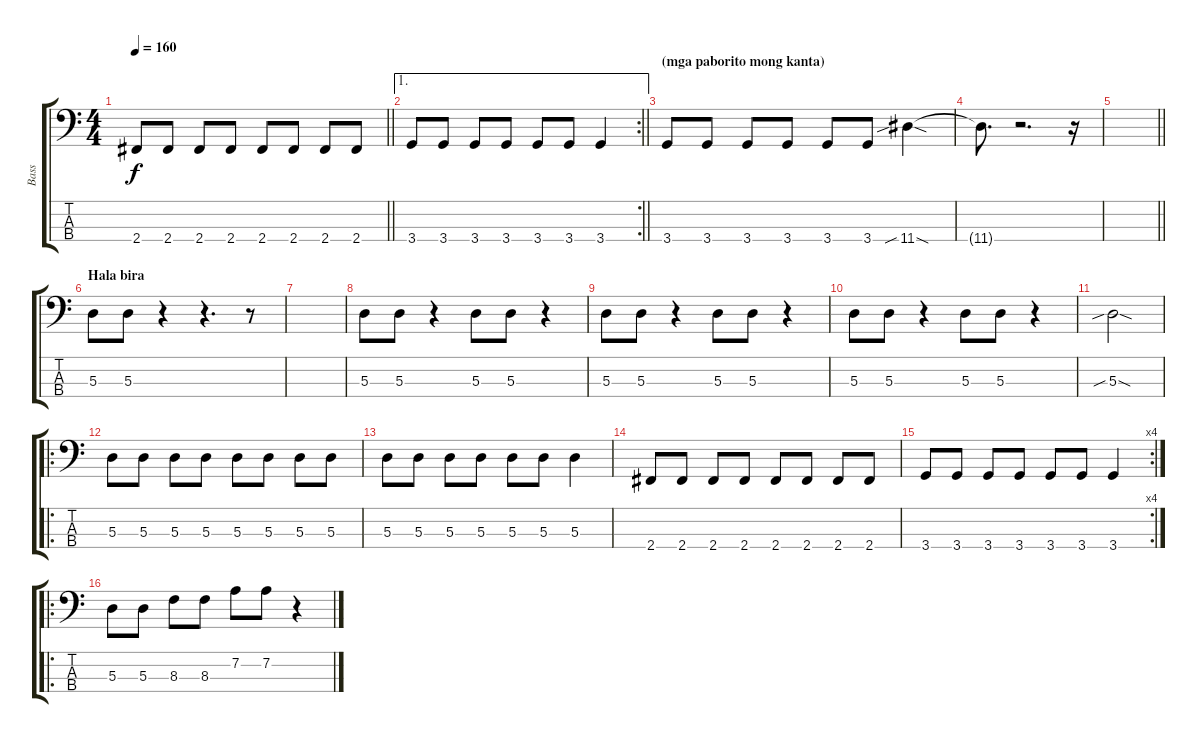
\track ("Bass" "Bass") {instrument electricbassfinger}
\staff {score tabs}
\tuning (G2 D2 A1 E1) {hide}
\ts (4 4)
\tempo 160
\clef f4
\barLineRight lightlight
\ks c
2.4.8{dy f} 2.4.8 2.4.8 2.4.8 2.4.8 2.4.8 2.4.8 2.4.8 |
\ae 1
\rc 2
\section ("" "")
\barLineRight lightlight
3.4.8 3.4.8 3.4.8 3.4.8 3.4.8 3.4.8 3.4.4 |
\section ("" "(mga paborito mong kanta)")
3.4.8 3.4.8 3.4.8 3.4.8 3.4.8 3.4.8 11.4{sib sod}.4 |
11.4{t}.8{d} r.2{d} r.16 |
\barLineRight lightlight
|
\section ("" "Hala bira")
5.3.8 5.3.8 r.4 r.4{d} r.8 |
|
5.3.8 5.3.8 r.4 5.3.8 5.3.8 r.4 |
5.3.8 5.3.8 r.4 5.3.8 5.3.8 r.4 |
5.3.8 5.3.8 r.4 5.3.8 5.3.8 r.4 |
5.3{sib sod}.2 |
\ro
5.3.8 5.3.8 5.3.8 5.3.8 5.3.8 5.3.8 5.3.8 5.3.8 |
5.3.8 5.3.8 5.3.8 5.3.8 5.3.8 5.3.8 5.3.4 |
2.4.8 2.4.8 2.4.8 2.4.8 2.4.8 2.4.8 2.4.8 2.4.8 |
\rc 4
3.4.8 3.4.8 3.4.8 3.4.8 3.4.8 3.4.8 3.4.4 |
\ro
5.3.8 5.3.8 8.3.8 8.3.8 7.2.8 7.2.8 r.4
